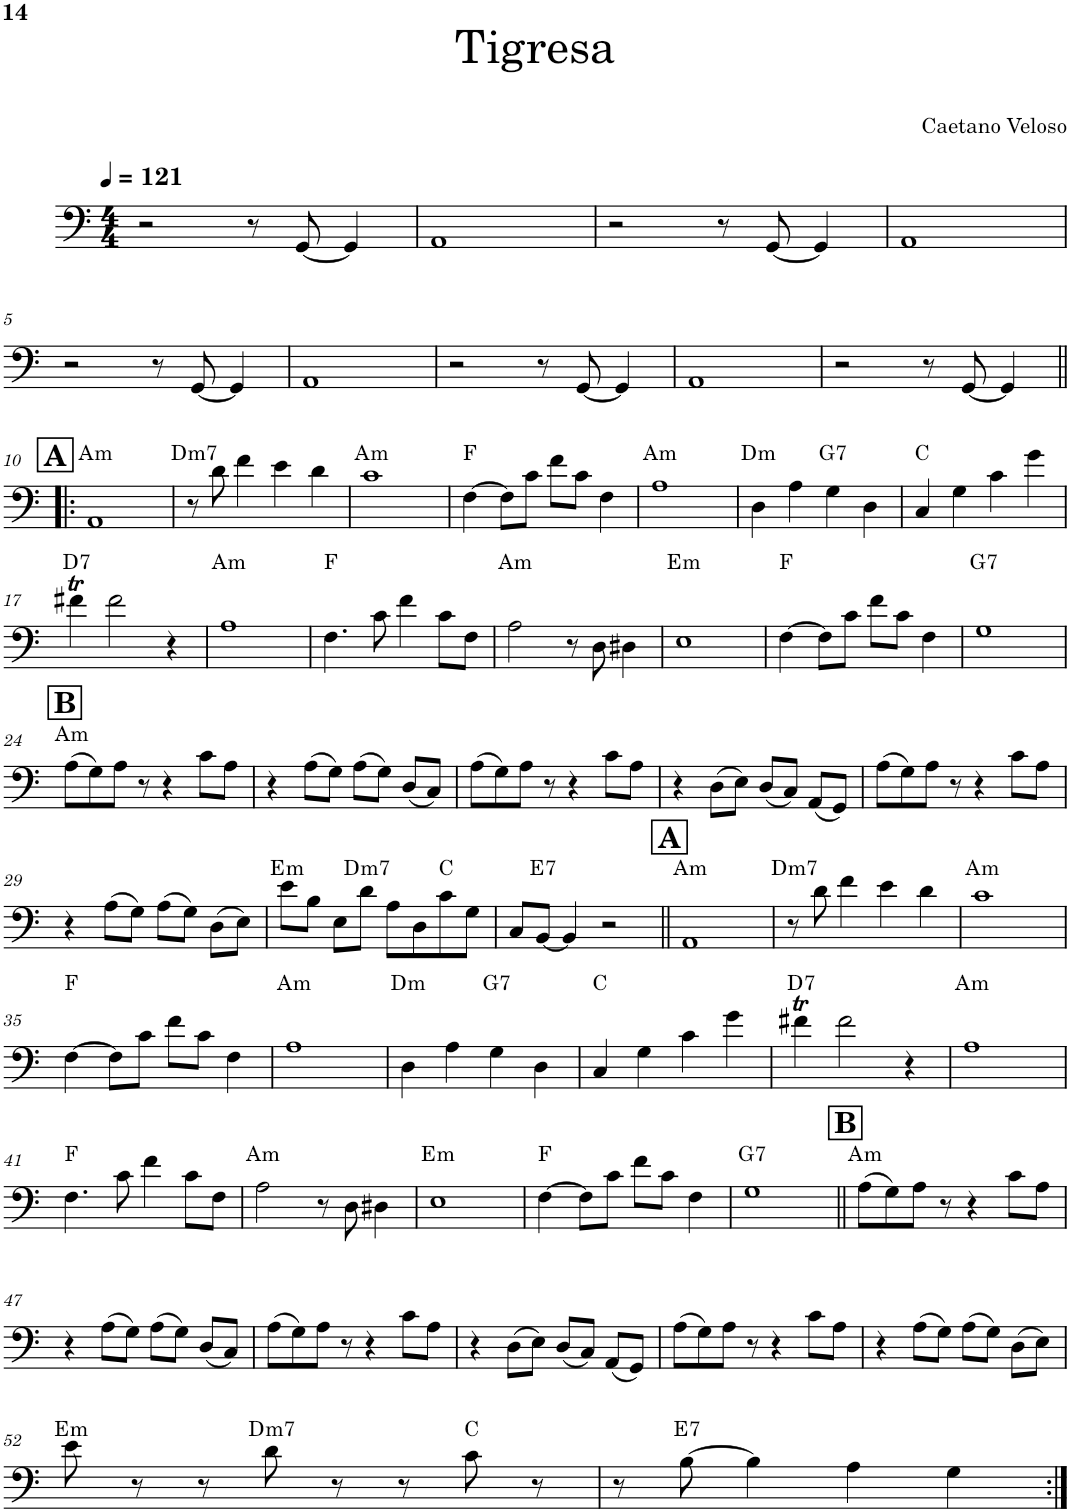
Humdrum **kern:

**kern	**harte
*part1	*part1
*staff1	*
*I"Acoustic Bass	*
*I'Bass	*
!!LO:PB:g=z
*clefF4	*
*Trd7c12	*
*k[]	*
*M4/4	*
*MM121	*
=1	=1
2r	.
8r	.
[8GG/	.
4GG/]	.
=2	=2
1AA	.
=3	=3
2r	.
8r	.
[8GG/	.
4GG/]	.
=4	=4
1AA	.
!!LO:LB:g=z
=5	=5
2r	.
8r	.
[8GG/	.
4GG/]	.
=6	=6
1AA	.
=7	=7
2r	.
8r	.
[8GG/	.
4GG/]	.
=8	=8
1AA	.
=9	=9
2r	.
8r	.
[8GG/	.
4GG/]	.
!!LO:LB:g=z
!!LO:REH:place=s1:a:B:cj:fs=14:t=A
=10!|:	=10!|:
!	!LO:H:kt=m
1AA	A:min
=11	=11
!	!LO:H:kt=m7
8r	D:min7
8d\	.
4f\	.
4e\	.
4d\	.
=12	=12
!	!LO:H:kt=m
1c	A:min
=13	=13
[4F\	F:maj
8F\L]	.
8c\J	.
8f\L	.
8c\J	.
4F\	.
=14	=14
!	!LO:H:kt=m
1A	A:min
=15	=15
!	!LO:H:kt=m
4D\	D:min
4A\	.
!	!LO:H:kt=7
4G\	G:7
4D\	.
=16	=16
4C/	C:maj
4G\	.
4c\	.
4g\	.
!!LO:LB:g=z
=17	=17
!	!LO:H:kt=7
4f#Xt\	D:7
2f#\	.
4r	.
=18	=18
!	!LO:H:kt=m
1A	A:min
=19	=19
4.F\	F:maj
8c\	.
4f\	.
8c\L	.
8F\J	.
=20	=20
!	!LO:H:kt=m
2A\	A:min
8r	.
8D\	.
4D#X\	.
=21	=21
!	!LO:H:kt=m
1E	E:min
=22	=22
[4F\	F:maj
8F\L]	.
8c\J	.
8f\L	.
8c\J	.
4F\	.
=23	=23
!	!LO:H:kt=7
1G	G:7
!!LO:LB:g=z
!!LO:REH:place=s1:a:B:cj:fs=14:t=B
=24	=24
!	!LO:H:kt=m
(8A\L	A:min
8G\)	.
8A\J	.
8r	.
4r	.
8c\L	.
8A\J	.
=25	=25
4r	.
(8A\L	.
8G\J)	.
(8A\L	.
8G\J)	.
(8D/L	.
8C/J)	.
=26	=26
(8A\L	.
8G\)	.
8A\J	.
8r	.
4r	.
8c\L	.
8A\J	.
=27	=27
4r	.
(8D\L	.
8E\J)	.
(8D/L	.
8C/J)	.
(8AA/L	.
8GG/J)	.
=28	=28
(8A\L	.
8G\)	.
8A\J	.
8r	.
4r	.
8c\L	.
8A\J	.
!!LO:LB:g=z
=29	=29
4r	.
(8A\L	.
8G\J)	.
(8A\L	.
8G\J)	.
(8D\L	.
8E\J)	.
=30	=30
!	!LO:H:kt=m
8e\L	E:min
8B\J	.
8E\L	.
!	!LO:H:kt=m7
8d\J	D:min7
8A\L	.
8D\	.
8c\	C:maj
8G\J	.
=31	=31
8C/L	.
!	!LO:H:kt=7
[8BB/J	E:7
4BB/]	.
2r	.
!!LO:REH:place=s1:a:B:cj:fs=14:t=A
=32||	=32||
!	!LO:H:kt=m
1AA	A:min
=33	=33
!	!LO:H:kt=m7
8r	D:min7
8d\	.
4f\	.
4e\	.
4d\	.
=34	=34
!	!LO:H:kt=m
1c	A:min
!!LO:LB:g=z
=35	=35
[4F\	F:maj
8F\L]	.
8c\J	.
8f\L	.
8c\J	.
4F\	.
=36	=36
!	!LO:H:kt=m
1A	A:min
=37	=37
!	!LO:H:kt=m
4D\	D:min
4A\	.
!	!LO:H:kt=7
4G\	G:7
4D\	.
=38	=38
4C/	C:maj
4G\	.
4c\	.
4g\	.
=39	=39
!	!LO:H:kt=7
4f#Xt\	D:7
2f#\	.
4r	.
=40	=40
!	!LO:H:kt=m
1A	A:min
!!LO:LB:g=z
=41	=41
4.F\	F:maj
8c\	.
4f\	.
8c\L	.
8F\J	.
=42	=42
!	!LO:H:kt=m
2A\	A:min
8r	.
8D\	.
4D#X\	.
=43	=43
!	!LO:H:kt=m
1E	E:min
=44	=44
[4F\	F:maj
8F\L]	.
8c\J	.
8f\L	.
8c\J	.
4F\	.
=45	=45
!	!LO:H:kt=7
1G	G:7
!!LO:REH:place=s1:a:B:cj:fs=14:t=B
=46||	=46||
!	!LO:H:kt=m
(8A\L	A:min
8G\)	.
8A\J	.
8r	.
4r	.
8c\L	.
8A\J	.
!!LO:LB:g=z
=47	=47
4r	.
(8A\L	.
8G\J)	.
(8A\L	.
8G\J)	.
(8D/L	.
8C/J)	.
=48	=48
(8A\L	.
8G\)	.
8A\J	.
8r	.
4r	.
8c\L	.
8A\J	.
=49	=49
4r	.
(8D\L	.
8E\J)	.
(8D/L	.
8C/J)	.
(8AA/L	.
8GG/J)	.
=50	=50
(8A\L	.
8G\)	.
8A\J	.
8r	.
4r	.
8c\L	.
8A\J	.
=51	=51
4r	.
(8A\L	.
8G\J)	.
(8A\L	.
8G\J)	.
(8D\L	.
8E\J)	.
!!LO:LB:g=z
=52	=52
!	!LO:H:kt=m
8e\	E:min
8r	.
8r	.
!	!LO:H:kt=m7
8d\	D:min7
8r	.
8r	.
8c\	C:maj
8r	.
=53	=53
8r	.
!	!LO:H:kt=7
[8B\	E:7
4B\]	.
4A\	.
4G\	.
=:|!	=:|!
*-	*-
